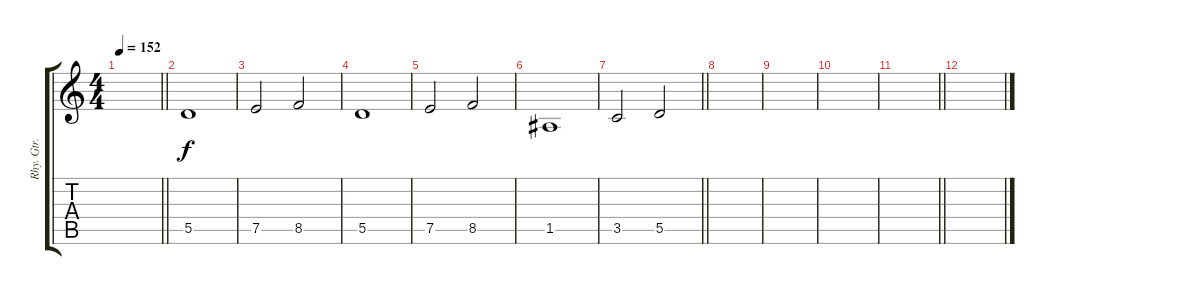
\track ("Rhy. Gtr. 3" "Rhy. Gtr. ") {instrument distortionguitar}
\staff {score tabs}
\tuning (E4 B3 G3 D3 A2 D2) {hide}
\ts (4 4)
\tempo 152
\clef g2
\barLineRight lightlight
\ks c
|
\section ("" "")
5.5.1{volume 8 balance 8} |
7.5.2 8.5.2 |
5.5.1 |
7.5.2 8.5.2 |
1.5.1 |
\barLineRight lightlight
3.5.2 5.5.2 |
\section ("" "")
|
|
|
\barLineRight lightlight
|
\section ("" "")
